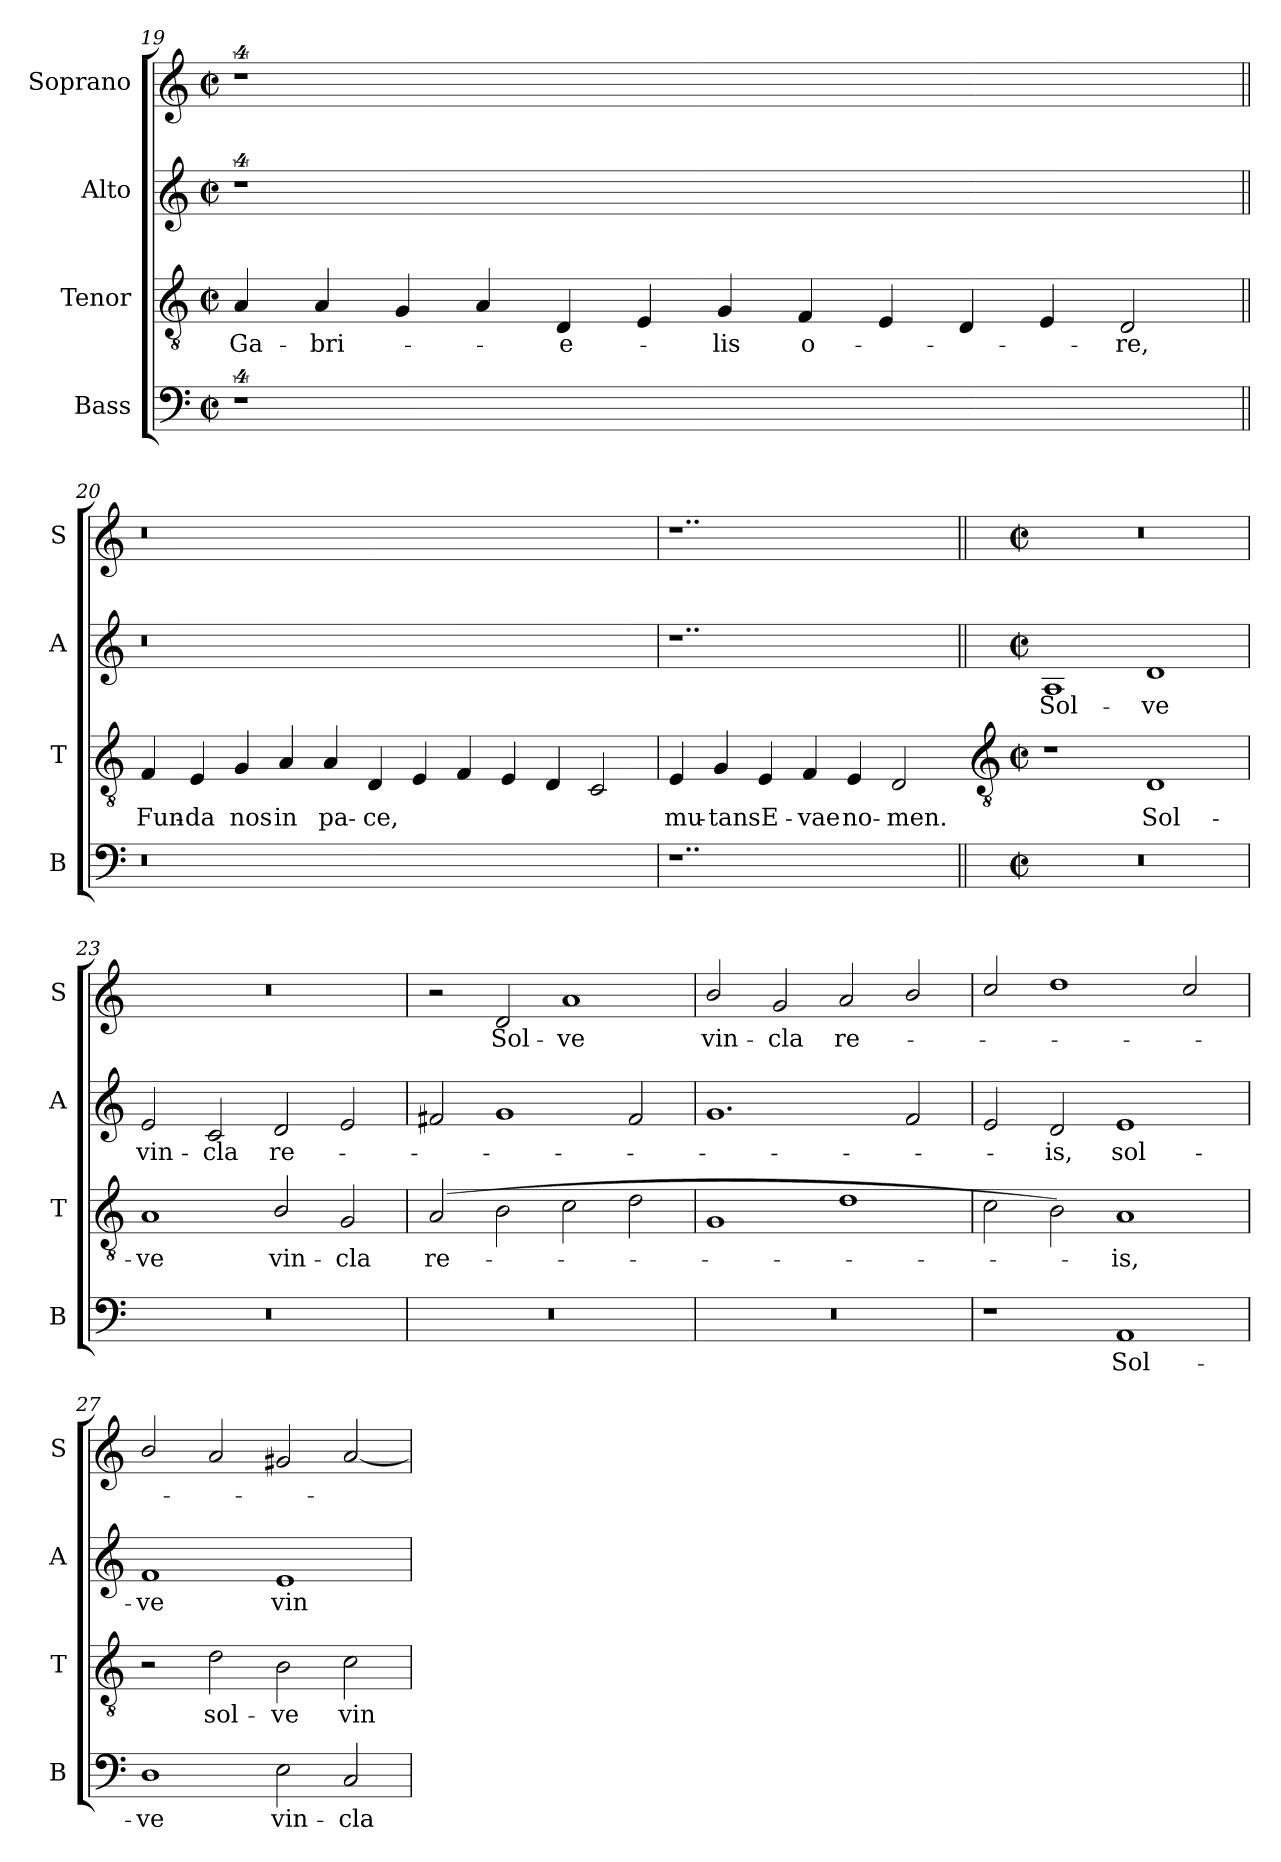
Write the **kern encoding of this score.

**kern	**text	**kern	**text	**kern	**text	**kern	**text
*part4	*part4	*part3	*part3	*part2	*part2	*part1	*part1
*staff4	*staff4	*staff3	*staff3	*staff2	*staff2	*staff1	*staff1
*I"Bass	*	*I"Tenor	*	*I"Alto	*	*I"Soprano	*
*I'B	*	*I'T	*	*I'A	*	*I'S	*
!!LO:LB:g=z
*clefF4	*	*clefGv2	*	*clefG2	*	*clefG2	*
*k[]	*	*k[]	*	*k[]	*	*k[]	*
*C:	*	*C:	*	*C:	*	*C:	*
*M4/2	*	*M4/2	*	*M4/2	*	*M4/2	*
*met(c|)	*	*met(c|)	*	*met(c|)	*	*met(c|)	*
=19	=19	=19	=19	=19	=19	=19	=19
!	!	!	!LO:LY:b	!	!	!	!
4%13r	.	4A	Ga-	4%13r	.	4%13r	.
!	!	!	!LO:LY:b	!	!	!	!
.	.	4A	-bri-	.	.	.	.
.	.	4G	.	.	.	.	.
.	.	4A	.	.	.	.	.
!	!	!	!LO:LY:b	!	!	!	!
.	.	4D	e-	.	.	.	.
.	.	4E	.	.	.	.	.
!	!	!	!LO:LY:b	!	!	!	!
.	.	4G	lis	.	.	.	.
!	!	!	!LO:LY:b	!	!	!	!
.	.	4F	o-	.	.	.	.
.	.	4E	.	.	.	.	.
.	.	4D	.	.	.	.	.
.	.	4E	.	.	.	.	.
!	!	!	!LO:LY:b	!	!	!	!
.	.	2D	re,	.	.	.	.
=20||	=20||	=20||	=20||	=20||	=20||	=20||	=20||
!	!	!	!LO:LY:b	!	!	!	!
0.r	.	4F	Fun-	0.r	.	0.r	.
!	!	!	!LO:LY:b	!	!	!	!
.	.	4E	-da	.	.	.	.
!	!	!	!LO:LY:b	!	!	!	!
.	.	4G	nos	.	.	.	.
!	!	!	!LO:LY:b	!	!	!	!
.	.	4A	in	.	.	.	.
!	!	!	!LO:LY:b	!	!	!	!
.	.	4A	pa-	.	.	.	.
!	!	!	!LO:LY:b	!	!	!	!
.	.	4D	-ce,	.	.	.	.
.	.	4E	.	.	.	.	.
.	.	4F	.	.	.	.	.
.	.	4E	.	.	.	.	.
.	.	4D	.	.	.	.	.
.	.	2C	.	.	.	.	.
=21	=21	=21	=21	=21	=21	=21	=21
!	!	!	!LO:LY:b	!	!	!	!
1..r	.	4E	mu-	1..r	.	1..r	.
!	!	!	!LO:LY:b	!	!	!	!
.	.	4G	-tans	.	.	.	.
!	!	!	!LO:LY:b	!	!	!	!
.	.	4E	E-	.	.	.	.
!	!	!	!LO:LY:b	!	!	!	!
.	.	4F	-vae	.	.	.	.
!	!	!	!LO:LY:b	!	!	!	!
.	.	4E	no-	.	.	.	.
!	!	!	!LO:LY:b	!	!	!	!
.	.	2D	-men.	.	.	.	.
!!LO:LB:g=z
=22||	=22||	=22-	=22||	=22||	=22||	=22||	=22||
*	*	*clefGv2	*	*	*	*	*
*k[]	*	*	*	*k[]	*	*k[]	*
*C:	*	*	*	*C:	*	*C:	*
*M4/2	*	*M4/2	*	*M4/2	*	*M4/2	*
*met(c|)	*	*met(c|)	*	*met(c|)	*	*met(c|)	*
!	!	!	!	!	!LO:LY:b	!	!
0r	.	1r	.	1A	Sol-	0r	.
!	!	!	!LO:LY:b	!	!LO:LY:b	!	!
.	.	1D	Sol-	1d	-ve	.	.
=23	=23	=23	=23	=23	=23	=23	=23
!	!	!	!LO:LY:b	!	!LO:LY:b	!	!
0r	.	1A	-ve	2e	vin-	0r	.
!	!	!	!	!	!LO:LY:b	!	!
.	.	.	.	2c	-cla	.	.
!	!	!	!LO:LY:b	!	!LO:LY:b	!	!
.	.	2B/	vin-	2d	re-	.	.
!	!	!	!LO:LY:b	!	!	!	!
.	.	2G	-cla	2e	.	.	.
=24	=24	=24	=24	=24	=24	=24	=24
!	!	!	!LO:LY:b	!	!	!	!
0r	.	(>2A	re-	2f#X	.	2r	.
!	!	!	!	!	!	!	!LO:LY:b
.	.	2B	.	1g	.	2d	Sol-
!	!	!	!	!	!	!	!LO:LY:b
.	.	2c	.	.	.	1a	-ve
.	.	2d	.	2f#	.	.	.
=25	=25	=25	=25	=25	=25	=25	=25
!	!	!	!	!	!	!	!LO:LY:b
0r	.	1G	.	1.g	.	2b/	vin-
!	!	!	!	!	!	!	!LO:LY:b
.	.	.	.	.	.	2g	-cla
!	!	!	!	!	!	!	!LO:LY:b
.	.	1d	.	.	.	2a	re-
.	.	.	.	2f	.	2b/	.
=26	=26	=26	=26	=26	=26	=26	=26
1r	.	2c	.	2e	.	2cc/	.
!	!	!	!	!	!LO:LY:b	!	!
.	.	2B)	.	2d	is,	1dd/	.
!	!LO:LY:b	!	!LO:LY:b	!	!LO:LY:b	!	!
1AA	Sol-	1A	is,	1e	sol-	.	.
.	.	.	.	.	.	2cc/	.
=27	=27	=27	=27	=27	=27	=27	=27
!	!LO:LY:b	!	!	!	!LO:LY:b	!	!
1D	-ve	2r	.	1f	-ve	2b/	.
!	!	!	!LO:LY:b	!	!	!	!
.	.	2d	sol-	.	.	2a	.
!	!LO:LY:b	!	!LO:LY:b	!	!LO:LY:b	!	!
2E	vin-	2B	-ve	1e	vin-	2g#X	.
!	!LO:LY:b	!	!LO:LY:b	!	!	!	!
2C	-cla	2c	vin-	.	.	[2a	.
=	=	=	=	=	=	=	=
*-	*-	*-	*-	*-	*-	*-	*-
